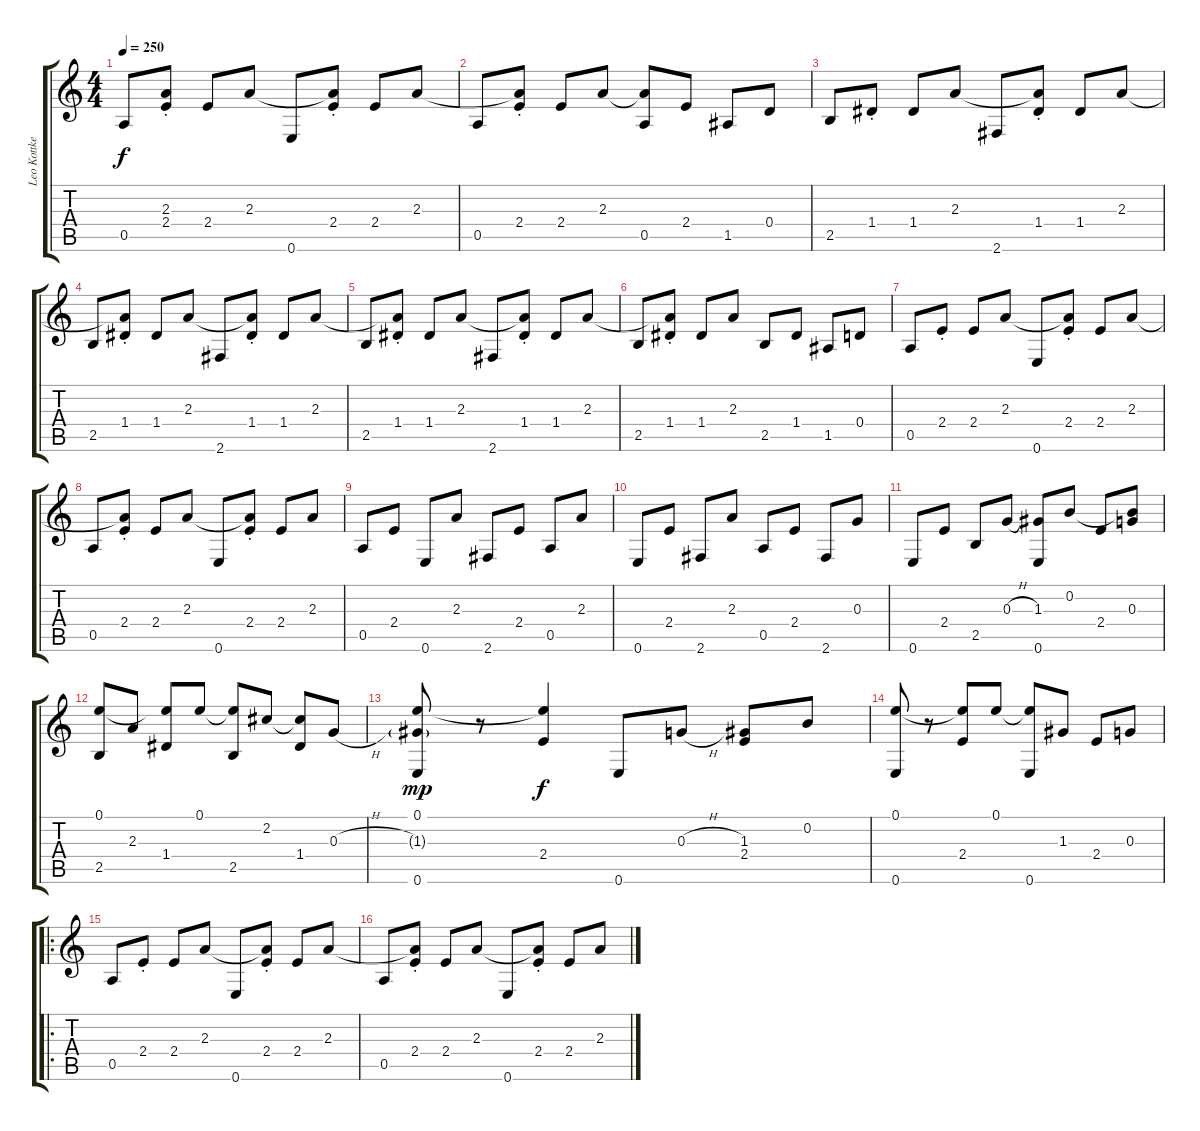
\track ("Leo Kottke" "Leo Kottke") {instrument acousticguitarsteel}
\staff {score tabs}
\tuning (E4 B3 G3 D3 A2 E2) {hide}
\ts (4 4)
\tempo 250
\clef g2
\ks c
0.5.8{dy f} (2.3{t} 2.4{st}).8 2.4.8 2.3.8 0.6.8 (2.3{t} 2.4{st}).8 2.4.8 2.3.8 |
0.5.8 (2.3{t} 2.4{st}).8 2.4.8 2.3.8 (2.3{t} 0.5).8 2.4.8 1.5.8 0.4.8 |
2.5.8 1.4{st}.8 1.4.8 2.3.8 2.6.8 (2.3{t} 1.4{st}).8 1.4.8 2.3.8 |
2.5.8 (2.3{t} 1.4{st}).8 1.4.8 2.3.8 2.6.8 (2.3{t} 1.4{st}).8 1.4.8 2.3.8 |
2.5.8 (2.3{t} 1.4{st}).8 1.4.8 2.3.8 2.6.8 (2.3{t} 1.4{st}).8 1.4.8 2.3.8 |
2.5.8 (2.3{t} 1.4{st}).8 1.4.8 2.3.8 2.5.8 1.4.8 1.5.8 0.4.8 |
0.5.8 2.4{st}.8 2.4.8 2.3.8 0.6.8 (2.3{t} 2.4{st}).8 2.4.8 2.3.8 |
0.5.8 (2.3{t} 2.4{st}).8 2.4.8 2.3.8 0.6.8 (2.3{t} 2.4{st}).8 2.4.8 2.3.8 |
0.5.8 2.4.8 0.6.8 2.3.8 2.6.8 2.4.8 0.5.8 2.3.8 |
0.6.8 2.4.8 2.6.8 2.3.8 0.5.8 2.4.8 2.6.8 0.3.8 |
0.6.8 2.4.8 2.5.8 0.3{h}.8 (1.3 0.6).8 0.2.8 2.4.8 (0.2{t} 0.3).8 |
(0.1 2.5).8 2.3.8 (0.1{t} 1.4).8 0.1.8 (0.1{t} 2.5).8 2.2.8 (2.2{t} 1.4).8 0.3{h}.8 |
(0.1 1.3{g} 0.6).8{dy mp} r.8 (0.1{t} 2.4).4{dy f} 0.6.8 0.3{h}.8 (1.3 2.4).8 0.2.8 |
(0.1 0.6).8 r.8 (0.1{t} 2.4).8 0.1.8 (0.1{t} 0.6).8 1.3.8 2.4.8 0.3.8 |
\ro
0.5.8 2.4{st}.8 2.4.8 2.3.8 0.6.8 (2.3{t} 2.4{st}).8 2.4.8 2.3.8 |
0.5.8 (2.3{t} 2.4{st}).8 2.4.8 2.3.8 0.6.8 (2.3{t} 2.4{st}).8 2.4.8 2.3.8
